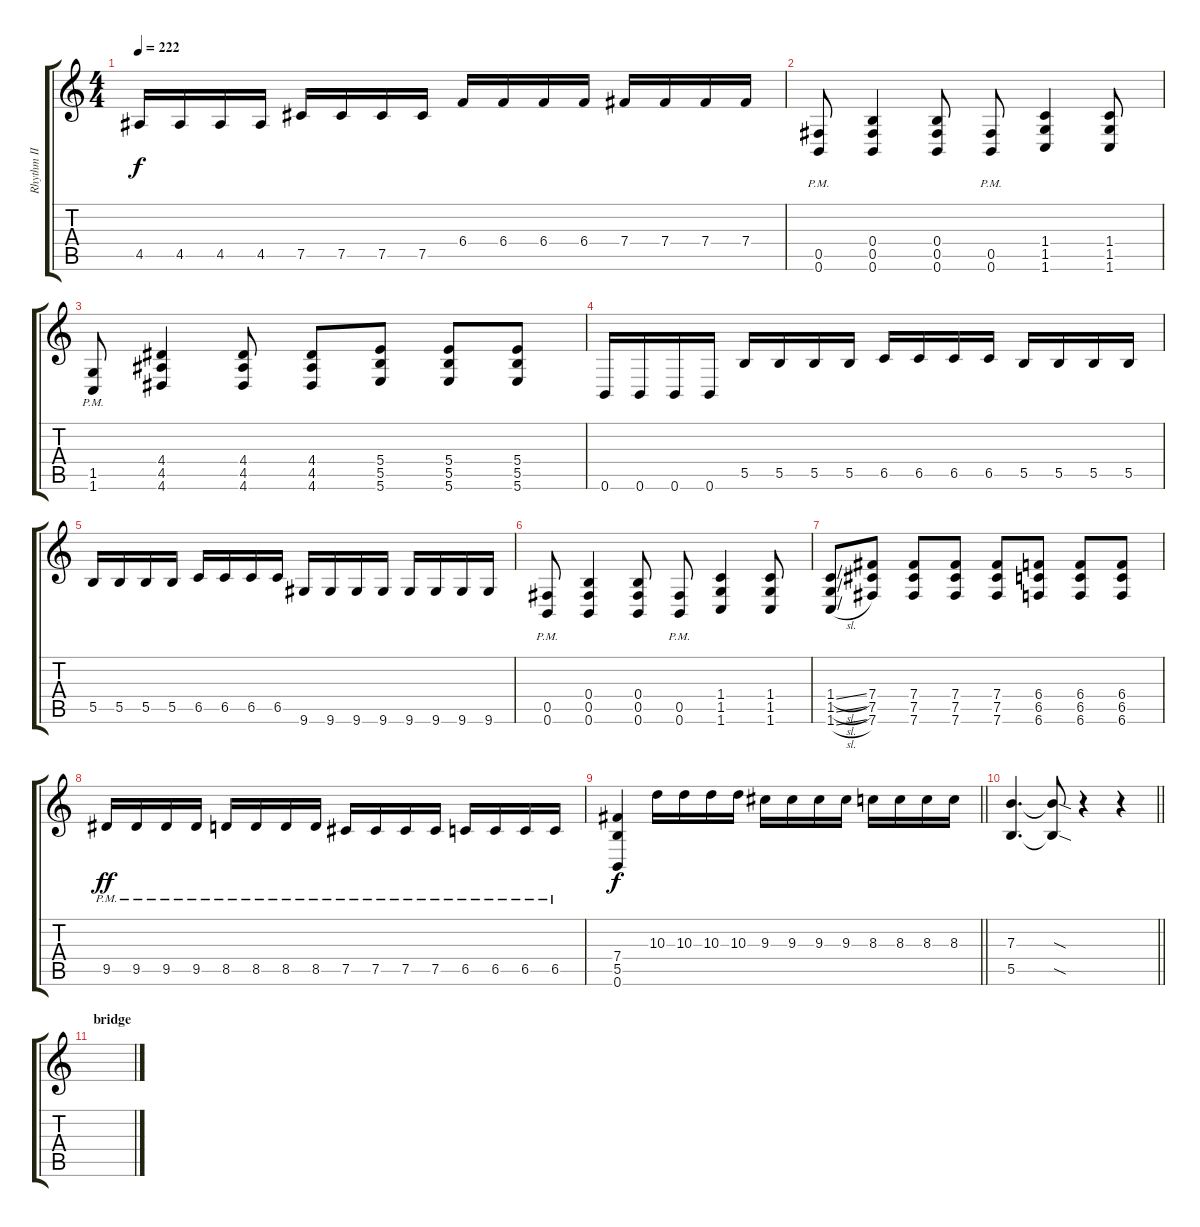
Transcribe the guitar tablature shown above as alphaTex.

\track ("Rhythm II" "Rhythm II") {instrument distortionguitar}
\staff {score tabs}
\tuning (Db4 Ab3 E3 B2 Gb2 B1) {hide}
\ts (4 4)
\tempo 222
\clef g2
\ks c
4.5.16{dy f} 4.5.16 4.5.16 4.5.16 7.5.16 7.5.16 7.5.16 7.5.16 6.4.16 6.4.16 6.4.16 6.4.16 7.4.16 7.4.16 7.4.16 7.4.16 |
(0.5{pm} 0.6{pm}).8 (0.4 0.5 0.6).4 (0.4 0.5 0.6).8 (0.5{pm} 0.6{pm}).8 (1.4 1.5 1.6).4 (1.4 1.5 1.6).8 |
(1.5{pm} 1.6{pm}).8 (4.4 4.5 4.6).4 (4.4 4.5 4.6).8 (4.4 4.5 4.6).8 (5.4 5.5 5.6).8 (5.4 5.5 5.6).8 (5.4 5.5 5.6).8 |
0.6.16 0.6.16 0.6.16 0.6.16 5.5.16 5.5.16 5.5.16 5.5.16 6.5.16 6.5.16 6.5.16 6.5.16 5.5.16 5.5.16 5.5.16 5.5.16 |
5.5.16 5.5.16 5.5.16 5.5.16 6.5.16 6.5.16 6.5.16 6.5.16 9.6.16 9.6.16 9.6.16 9.6.16 9.6.16 9.6.16 9.6.16 9.6.16 |
(0.5{pm} 0.6{pm}).8 (0.4 0.5 0.6).4 (0.4 0.5 0.6).8 (0.5{pm} 0.6{pm}).8 (1.4 1.5 1.6).4 (1.4 1.5 1.6).8 |
(1.4{sl} 1.5{sl} 1.6{sl}).8 (7.4 7.5 7.6).8 (7.4 7.5 7.6).8 (7.4 7.5 7.6).8 (7.4 7.5 7.6).8 (6.4 6.5 6.6).8 (6.4 6.5 6.6).8 (6.4 6.5 6.6).8 |
9.5{pm}.16{dy ff} 9.5{pm}.16 9.5{pm}.16 9.5{pm}.16 8.5{pm}.16 8.5{pm}.16 8.5{pm}.16 8.5{pm}.16 7.5{pm}.16 7.5{pm}.16 7.5{pm}.16 7.5{pm}.16 6.5{pm}.16 6.5{pm}.16 6.5{pm}.16 6.5{pm}.16 |
\barLineRight lightlight
(7.4 5.5 0.6).4{dy f} 10.3.16 10.3.16 10.3.16 10.3.16 9.3.16 9.3.16 9.3.16 9.3.16 8.3.16 8.3.16 8.3.16 8.3.16 |
\barLineRight lightlight
(7.3 5.5).4{d} (7.3{sod t} 5.5{sod t}).8 r.4 r.4 |
\section ("" "bridge")
